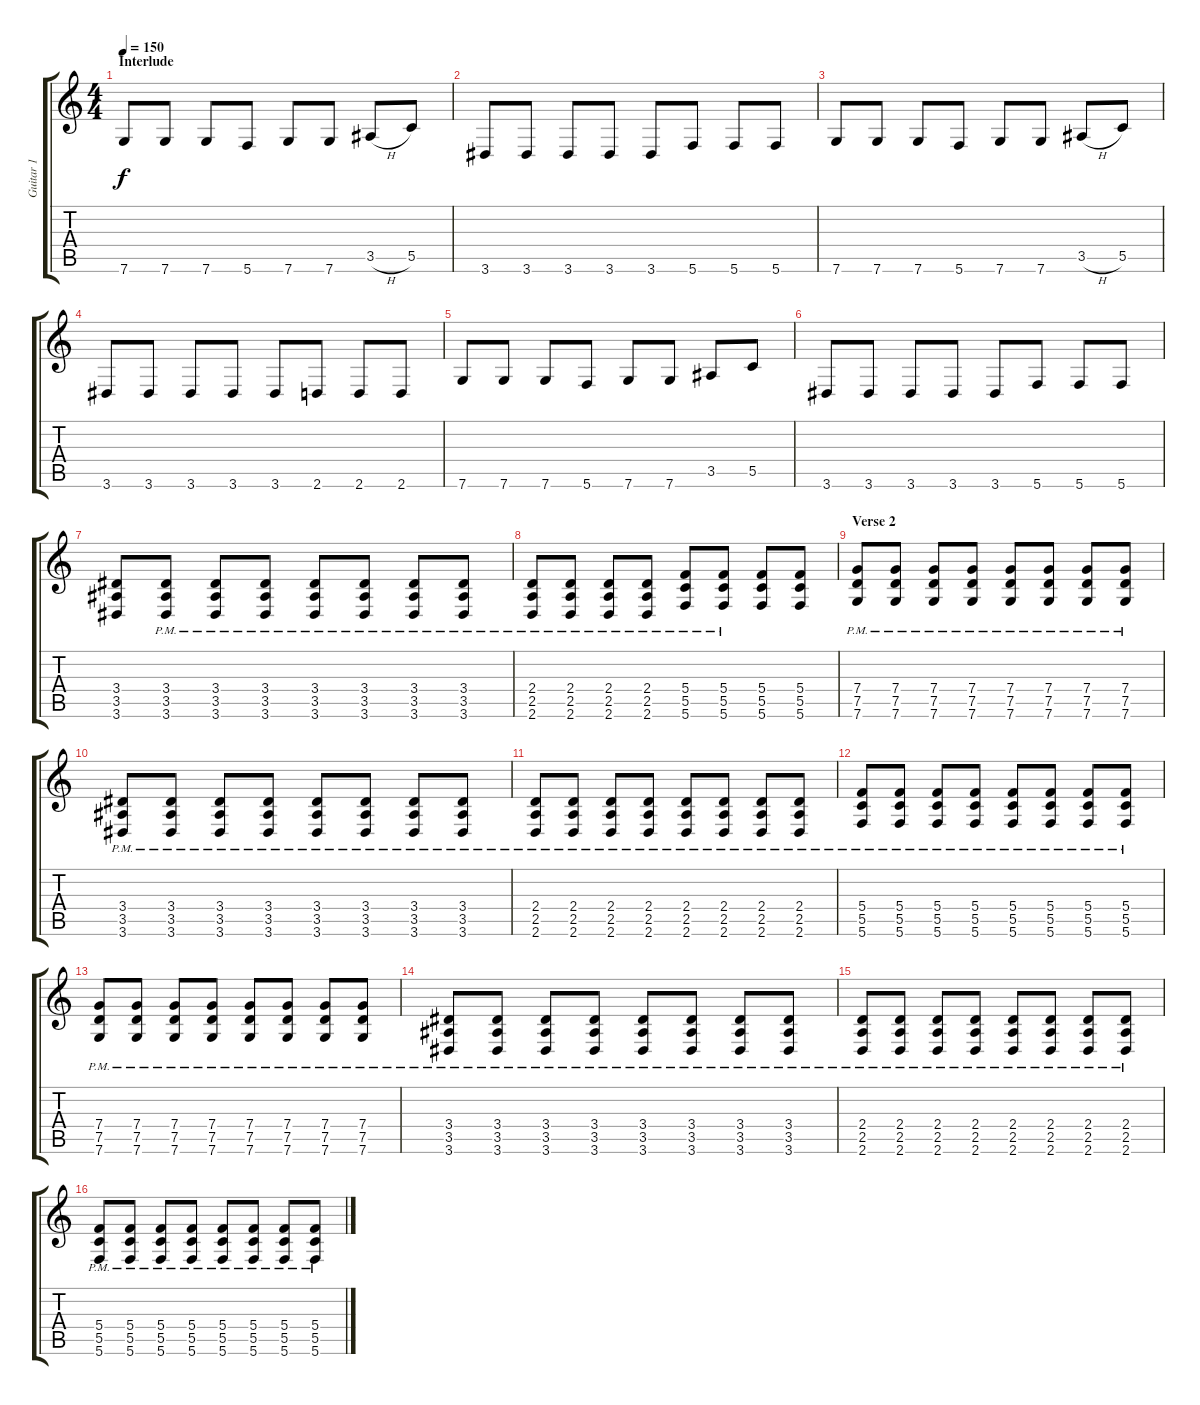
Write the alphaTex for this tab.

\track ("Guitar 1" "Guitar 1") {instrument distortionguitar}
\staff {score tabs}
\tuning (D4 A3 F3 C3 G2 C2) {hide}
\ts (4 4)
\section ("" "Interlude")
\tempo 150
\clef g2
\ks c
7.6.8{dy f volume 14} 7.6.8 7.6.8 5.6.8 7.6.8 7.6.8 3.5{h}.8 5.5.8 |
3.6.8 3.6.8 3.6.8 3.6.8 3.6.8 5.6.8 5.6.8 5.6.8 |
7.6.8 7.6.8 7.6.8 5.6.8 7.6.8 7.6.8 3.5{h}.8 5.5.8 |
3.6.8 3.6.8 3.6.8 3.6.8 3.6.8 2.6.8 2.6.8 2.6.8 |
7.6.8 7.6.8 7.6.8 5.6.8 7.6.8 7.6.8 3.5.8 5.5.8 |
3.6.8 3.6.8 3.6.8 3.6.8 3.6.8 5.6.8 5.6.8 5.6.8 |
(3.4 3.5 3.6).8 (3.4{pm} 3.5{pm} 3.6{pm}).8 (3.4{pm} 3.5{pm} 3.6{pm}).8 (3.4{pm} 3.5{pm} 3.6{pm}).8 (3.4{pm} 3.5{pm} 3.6{pm}).8 (3.4{pm} 3.5{pm} 3.6{pm}).8 (3.4{pm} 3.5{pm} 3.6{pm}).8 (3.4{pm} 3.5{pm} 3.6{pm}).8 |
(2.4{pm} 2.5{pm} 2.6{pm}).8 (2.4{pm} 2.5{pm} 2.6{pm}).8 (2.4{pm} 2.5{pm} 2.6{pm}).8 (2.4{pm} 2.5{pm} 2.6{pm}).8 (5.4{pm} 5.5{pm} 5.6{pm}).8 (5.4{pm} 5.5{pm} 5.6{pm}).8 (5.4 5.5 5.6).8 (5.4 5.5 5.6).8 |
\section ("" "Verse 2")
(7.4{pm} 7.5{pm} 7.6{pm}).8 (7.4{pm} 7.5{pm} 7.6{pm}).8 (7.4{pm} 7.5{pm} 7.6{pm}).8 (7.4{pm} 7.5{pm} 7.6{pm}).8 (7.4{pm} 7.5{pm} 7.6{pm}).8 (7.4{pm} 7.5{pm} 7.6{pm}).8 (7.4{pm} 7.5{pm} 7.6{pm}).8 (7.4{pm} 7.5{pm} 7.6{pm}).8 |
(3.4{pm} 3.5{pm} 3.6{pm}).8 (3.4{pm} 3.5{pm} 3.6{pm}).8 (3.4{pm} 3.5{pm} 3.6{pm}).8 (3.4{pm} 3.5{pm} 3.6{pm}).8 (3.4{pm} 3.5{pm} 3.6{pm}).8 (3.4{pm} 3.5{pm} 3.6{pm}).8 (3.4{pm} 3.5{pm} 3.6{pm}).8 (3.4{pm} 3.5{pm} 3.6{pm}).8 |
(2.4{pm} 2.5{pm} 2.6{pm}).8 (2.4{pm} 2.5{pm} 2.6{pm}).8 (2.4{pm} 2.5{pm} 2.6{pm}).8 (2.4{pm} 2.5{pm} 2.6{pm}).8 (2.4{pm} 2.5{pm} 2.6{pm}).8 (2.4{pm} 2.5{pm} 2.6{pm}).8 (2.4{pm} 2.5{pm} 2.6{pm}).8 (2.4{pm} 2.5{pm} 2.6{pm}).8 |
(5.4{pm} 5.5{pm} 5.6{pm}).8 (5.4{pm} 5.5{pm} 5.6{pm}).8 (5.4{pm} 5.5{pm} 5.6{pm}).8 (5.4{pm} 5.5{pm} 5.6{pm}).8 (5.4{pm} 5.5{pm} 5.6{pm}).8 (5.4{pm} 5.5{pm} 5.6{pm}).8 (5.4{pm} 5.5{pm} 5.6{pm}).8 (5.4{pm} 5.5{pm} 5.6{pm}).8 |
(7.4{pm} 7.5{pm} 7.6{pm}).8 (7.4{pm} 7.5{pm} 7.6{pm}).8 (7.4{pm} 7.5{pm} 7.6{pm}).8 (7.4{pm} 7.5{pm} 7.6{pm}).8 (7.4{pm} 7.5{pm} 7.6{pm}).8 (7.4{pm} 7.5{pm} 7.6{pm}).8 (7.4{pm} 7.5{pm} 7.6{pm}).8 (7.4{pm} 7.5{pm} 7.6{pm}).8 |
(3.4{pm} 3.5{pm} 3.6{pm}).8 (3.4{pm} 3.5{pm} 3.6{pm}).8 (3.4{pm} 3.5{pm} 3.6{pm}).8 (3.4{pm} 3.5{pm} 3.6{pm}).8 (3.4{pm} 3.5{pm} 3.6{pm}).8 (3.4{pm} 3.5{pm} 3.6{pm}).8 (3.4{pm} 3.5{pm} 3.6{pm}).8 (3.4{pm} 3.5{pm} 3.6{pm}).8 |
(2.4{pm} 2.5{pm} 2.6{pm}).8 (2.4{pm} 2.5{pm} 2.6{pm}).8 (2.4{pm} 2.5{pm} 2.6{pm}).8 (2.4{pm} 2.5{pm} 2.6{pm}).8 (2.4{pm} 2.5{pm} 2.6{pm}).8 (2.4{pm} 2.5{pm} 2.6{pm}).8 (2.4{pm} 2.5{pm} 2.6{pm}).8 (2.4{pm} 2.5{pm} 2.6{pm}).8 |
(5.4{pm} 5.5{pm} 5.6{pm}).8 (5.4{pm} 5.5{pm} 5.6{pm}).8 (5.4{pm} 5.5{pm} 5.6{pm}).8 (5.4{pm} 5.5{pm} 5.6{pm}).8 (5.4{pm} 5.5{pm} 5.6{pm}).8 (5.4{pm} 5.5{pm} 5.6{pm}).8 (5.4{pm} 5.5{pm} 5.6{pm}).8 (5.4{pm} 5.5{pm} 5.6{pm}).8
